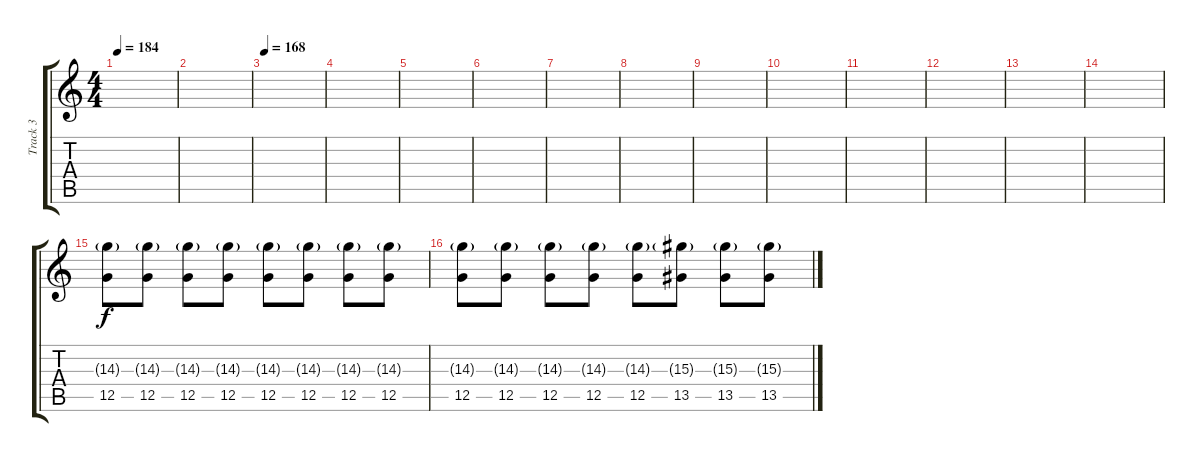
\track ("Track 3" "Track 3") {instrument distortionguitar}
\staff {score tabs}
\tuning (D4 A3 F3 C3 G2 C2) {hide}
\ts (4 4)
\tempo 184
\clef g2
\ks c
|
|
\tempo 168
|
|
|
|
|
|
|
|
|
|
|
|
(14.3{g} 12.5).8 (14.3{g} 12.5).8 (14.3{g} 12.5).8 (14.3{g} 12.5).8 (14.3{g} 12.5).8 (14.3{g} 12.5).8 (14.3{g} 12.5).8 (14.3{g} 12.5).8 |
(14.3{g} 12.5).8 (14.3{g} 12.5).8 (14.3{g} 12.5).8 (14.3{g} 12.5).8 (14.3{g} 12.5).8 (15.3{g} 13.5).8 (15.3{g} 13.5).8 (15.3{g} 13.5).8
